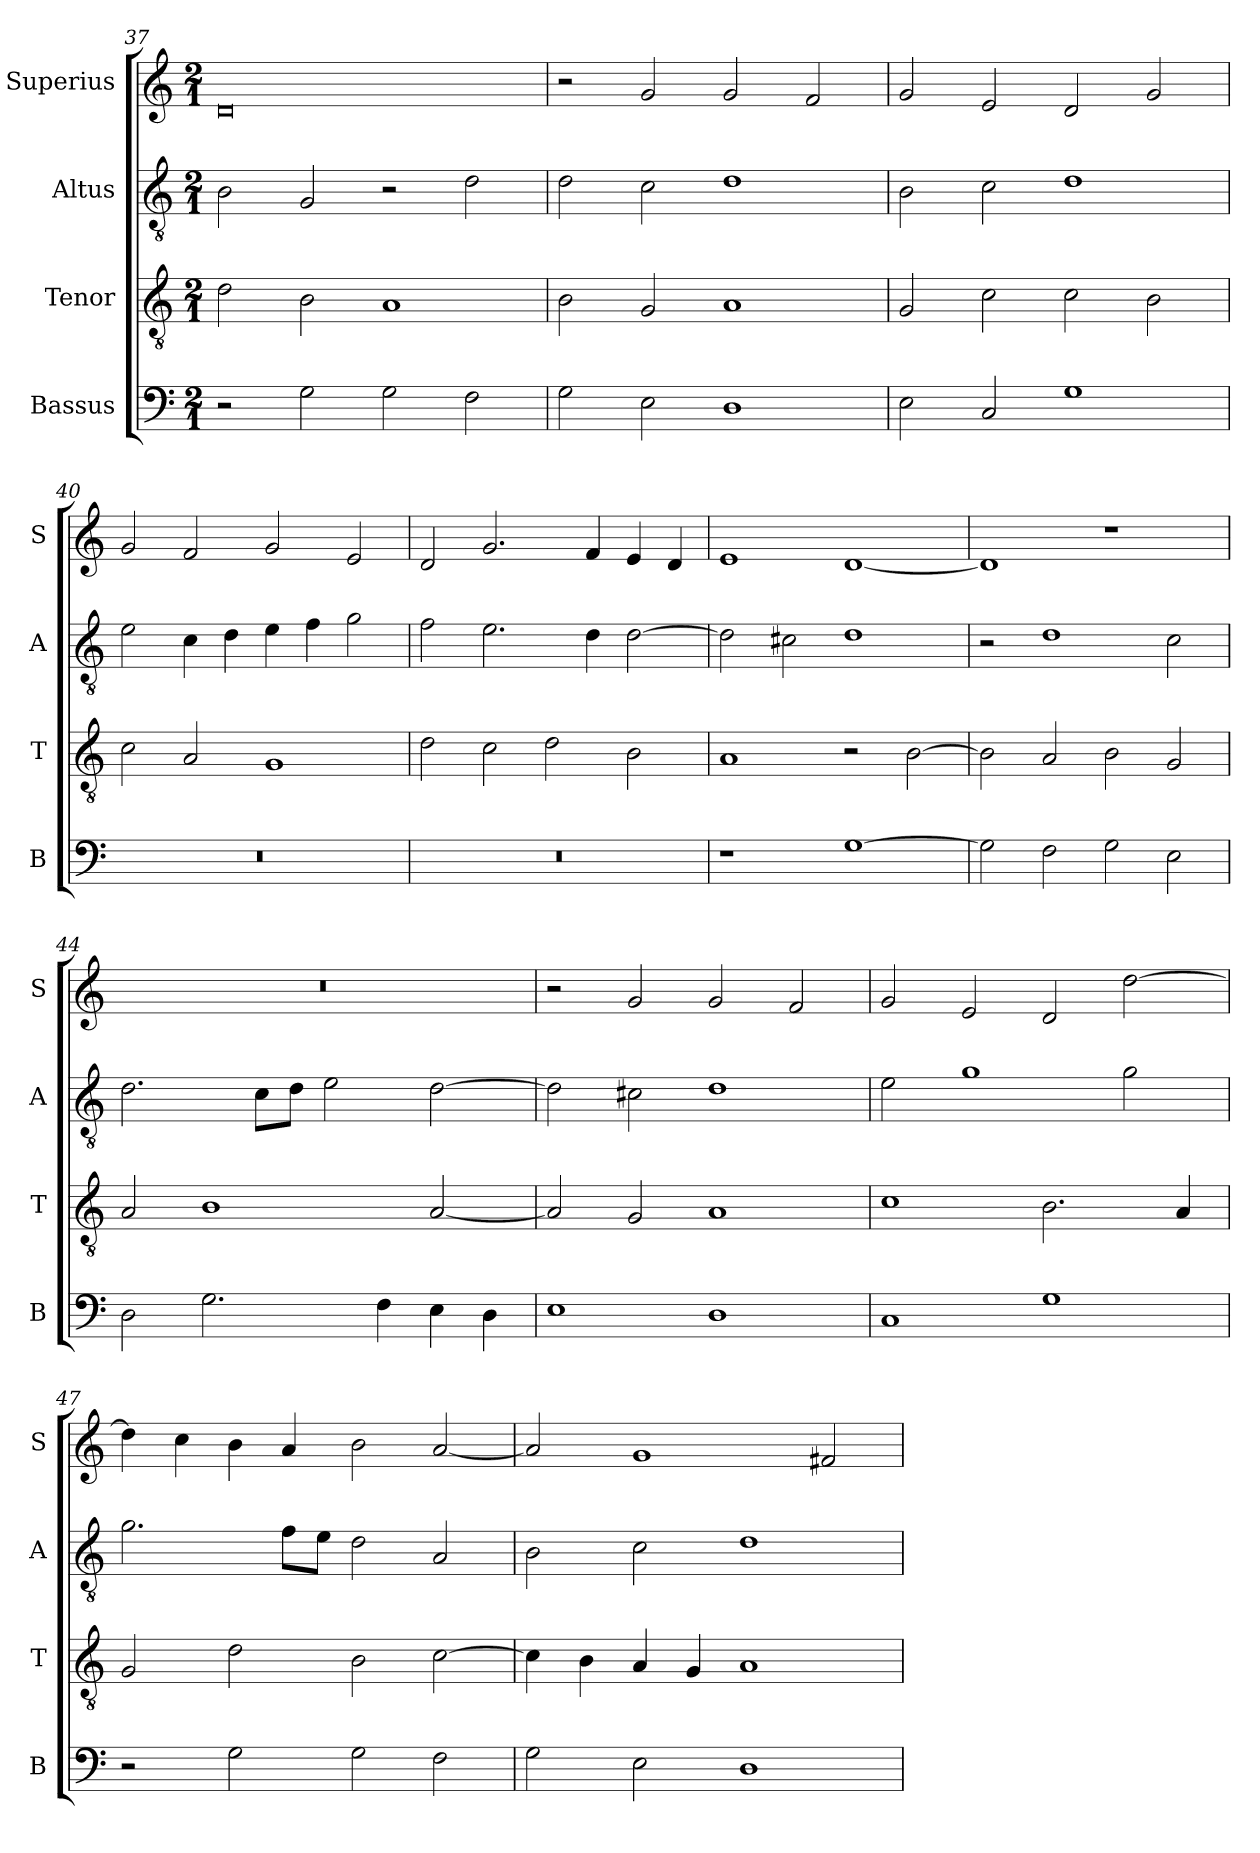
**kern	**kern	**kern	**kern
*part4	*part3	*part2	*part1
*staff4	*staff3	*staff2	*staff1
*I"Bassus	*I"Tenor	*I"Altus	*I"Superius
*I'B	*I'T	*I'A	*I'S
*clefF4	*clefGv2	*clefGv2	*clefG2
*k[]	*k[]	*k[]	*k[]
*C:	*C:	*C:	*C:
*M2/1	*M2/1	*M2/1	*M2/1
=37	=37	=37	=37
2r	2d	2B	0d
2G	2B	2G	.
2G	1A	2r	.
2F	.	2d	.
=38	=38	=38	=38
2G	2B	2d	2r
2E	2G	2c	2g
1D	1A	1d	2g
.	.	.	2f
=39	=39	=39	=39
2E	2G	2B	2g
2C	2c	2c	2e
1G	2c	1d	2d
.	2B	.	2g
=40	=40	=40	=40
0r	2c	2e	2g
.	2A	4c	2f
.	.	4d	.
.	1G	4e	2g
.	.	4f	.
.	.	2g	2e
=41	=41	=41	=41
0r	2d	2f	2d
.	2c	2.e	2.g
.	2d	.	.
.	.	4d	4f
.	2B	[2d	4e
.	.	.	4d
=42	=42	=42	=42
1r	1A	2d]	1e
.	.	2c#X	.
[1G	2r	1d	[1d
.	[2B	.	.
=43	=43	=43	=43
2G]	2B]	2r	1d]
2F	2A	1d	.
2G	2B	.	1r
2E	2G	2c	.
=44	=44	=44	=44
2D	2A	2.d	0r
2.G	1B	.	.
.	.	8cL	.
.	.	8dJ	.
.	.	2e	.
4F	.	.	.
4E	[2A	[2d	.
4D	.	.	.
=45	=45	=45	=45
1E	2A]	2d]	2r
.	2G	2c#X	2g
1D	1A	1d	2g
.	.	.	2f
=46	=46	=46	=46
1C	1c	2e	2g
.	.	1g	2e
1G	2.B	.	2d
.	.	2g	[2dd
.	4A	.	.
=47	=47	=47	=47
2r	2G	2.g	4dd]
.	.	.	4cc
2G	2d	.	4b
.	.	8fL	4a
.	.	8eJ	.
2G	2B	2d	2b
2F	[2c	2A	[2a
=48	=48	=48	=48
2G	4c]	2B	2a]
.	4B	.	.
2E	4A	2c	1g
.	4G	.	.
1D	1A	1d	.
.	.	.	2f#X
=	=	=	=
*-	*-	*-	*-
